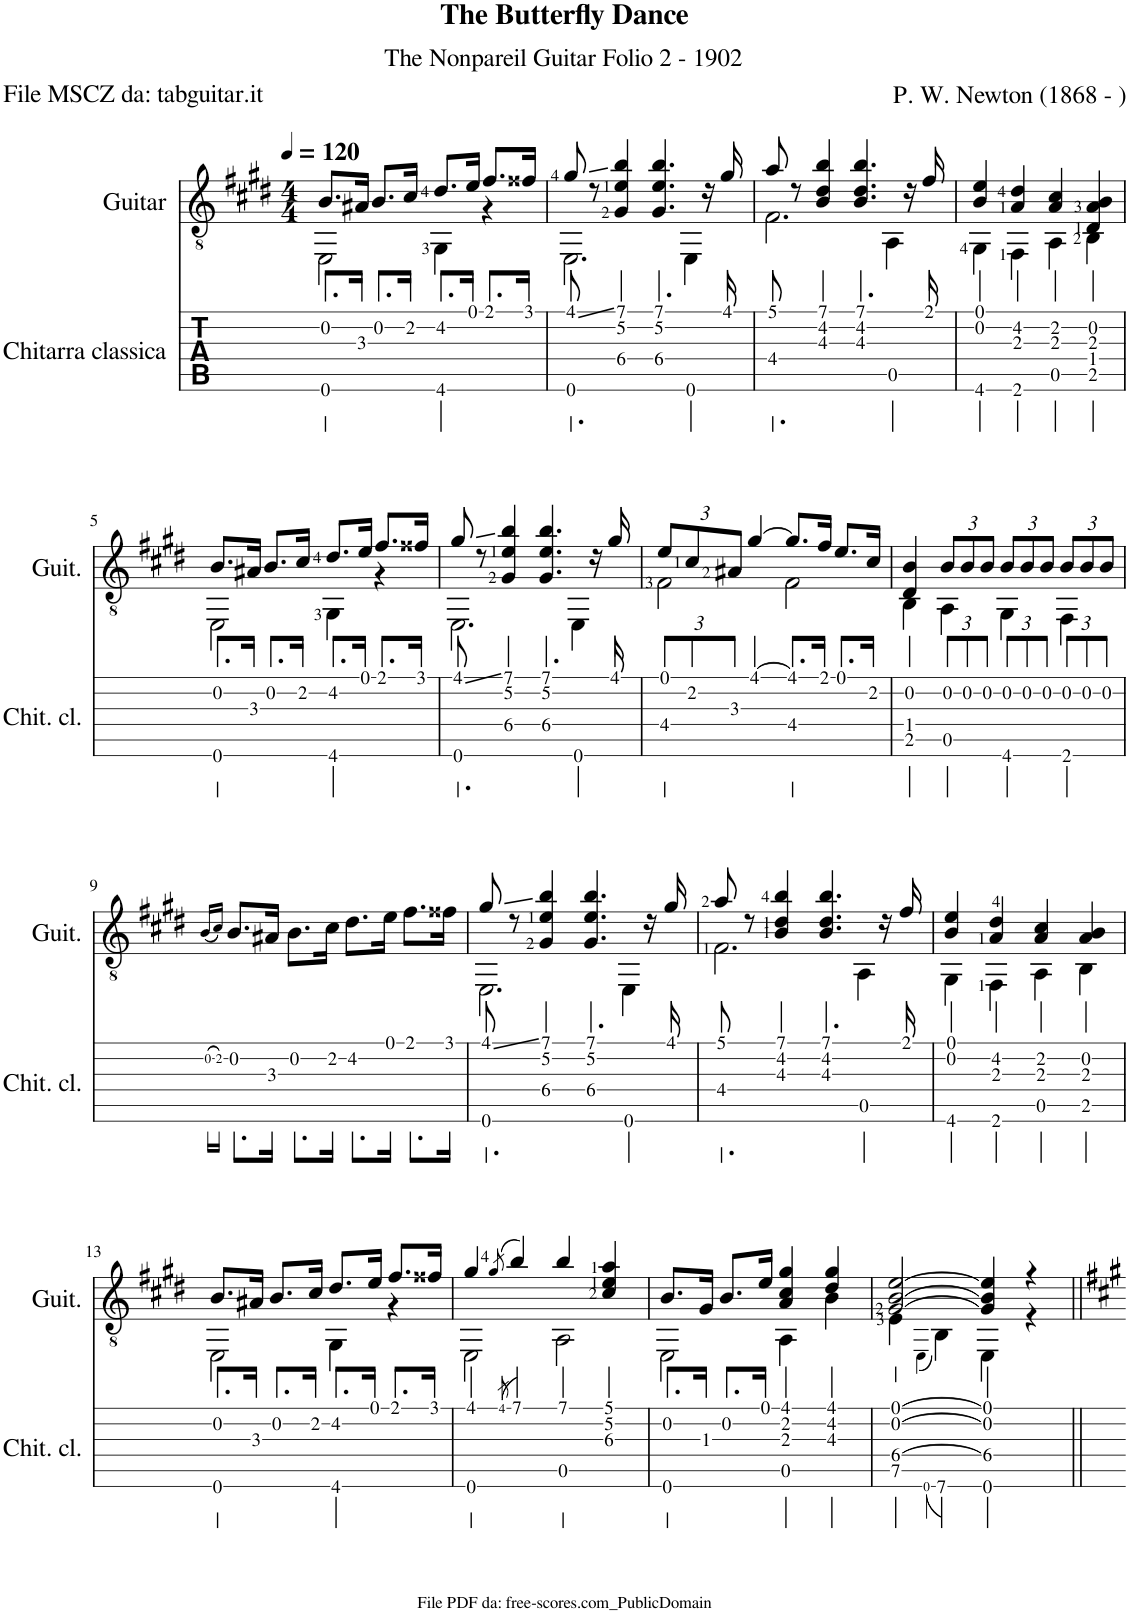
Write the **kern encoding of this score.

**kern	**kern
*part2	*part1
*staff2	*staff1
*I"Chitarra classica	*I"Guitar
*I'Chit. cl.	*I'Guit.
*stria6	*
*	*clefGv2
*k[f#c#g#d#]	*k[f#c#g#d#]
*M4/4	*M4/4
*MM120	*MM120
=1	=1
*^	*^
8.B/L	2EE\	8.B/L	2EE\
16A#X/Jk	.	16A#X/Jk	.
8.B/L	.	8.B/L	.
16c#/Jk	.	16c#/Jk	.
8.d#/L	4GG#\	8.d#/L	4GG#\
16e/Jk	.	16e/Jk	.
8.f#/L	4r	8.f#/L	4r
16f##X/Jk	.	16f##X/Jk	.
=2	=2	=2	=2
8g#/	2.EE\	8g#/	2.EE\
8r	.	8r	.
4G#/ 4e/ 4b/	.	4G#/ 4e/ 4b/	.
4.G#/ 4.e/ 4.b/	.	4.G#/ 4.e/ 4.b/	.
.	4EE\	.	4EE\
16r	.	16r	.
16g#/	.	16g#/	.
=3	=3	=3	=3
8a/	2.F#\	8a/	2.F#\
8r	.	8r	.
4B/ 4d#/ 4b/	.	4B/ 4d#/ 4b/	.
4.B/ 4.d#/ 4.b/	.	4.B/ 4.d#/ 4.b/	.
.	4AA\	.	4AA\
16r	.	16r	.
16f#/	.	16f#/	.
=4	=4	=4	=4
4B/ 4e/	4GG#\	4B/ 4e/	4GG#\
4A/ 4d#/	4FF#\	4A/ 4d#/	4FF#\
4A/ 4c#/	4AA\	4A/ 4c#/	4AA\
4D#/ 4A/ 4B/	4BB\	4D#/ 4A/ 4B/	4BB\
!!LO:LB:g=z	!!
=5	=5	=5	=5
8.B/L	2EE\	8.B/L	2EE\
16A#X/Jk	.	16A#X/Jk	.
8.B/L	.	8.B/L	.
16c#/Jk	.	16c#/Jk	.
8.d#/L	4GG#\	8.d#/L	4GG#\
16e/Jk	.	16e/Jk	.
8.f#/L	4r	8.f#/L	4r
16f##X/Jk	.	16f##X/Jk	.
=6	=6	=6	=6
8g#/	2.EE\	8g#/	2.EE\
8r	.	8r	.
4G#/ 4e/ 4b/	.	4G#/ 4e/ 4b/	.
4.G#/ 4.e/ 4.b/	.	4.G#/ 4.e/ 4.b/	.
.	4EE\	.	4EE\
16r	.	16r	.
16g#/	.	16g#/	.
=7	=7	=7	=7
*Xbrackettup	*	*Xbrackettup	*
12e/L	2F#\	12e/L	2F#\
12c#/	.	12c#/	.
12A#X/J	.	12A#X/J	.
[4g#/	.	[4g#/	.
8.g#/L]	2F#\	8.g#/L]	2F#\
16f#/Jk	.	16f#/Jk	.
8.e/L	.	8.e/L	.
16c#/Jk	.	16c#/Jk	.
=8	=8	=8	=8
4D#/ 4B/	4BB\	4D#/ 4B/	4BB\
12B/L	4AA\	12B/L	4AA\
12B/	.	12B/	.
12B/J	.	12B/J	.
12B/L	4GG#\	12B/L	4GG#\
12B/	.	12B/	.
12B/J	.	12B/J	.
12B/L	4FF#\	12B/L	4FF#\
12B/	.	12B/	.
12B/J	.	12B/J	.
*v	*v	*	*
*	*v	*v
!!LO:LB:g=z
=9	=9
(16qB\LL	(16qB/LL
16qc#\JJ)	16qc#/JJ)
8.B\L	8.B/L
16A#X\Jk	16A#X/Jk
8.B\L	8.B\L
16c#\Jk	16c#\Jk
8.d#\L	8.d#\L
16e\Jk	16e\Jk
8.f#\L	8.f#\L
16f##X\Jk	16f##X\Jk
=10	=10
*^	*^
8g#/	2.EE\	8g#/	2.EE\
8r	.	8r	.
4G#/ 4e/ 4b/	.	4G#/ 4e/ 4b/	.
4.G#/ 4.e/ 4.b/	.	4.G#/ 4.e/ 4.b/	.
.	4EE\	.	4EE\
16r	.	16r	.
16g#/	.	16g#/	.
=11	=11	=11	=11
8a/	2.F#\	8a/	2.F#\
8r	.	8r	.
4B/ 4d#/ 4b/	.	4B/ 4d#/ 4b/	.
4.B/ 4.d#/ 4.b/	.	4.B/ 4.d#/ 4.b/	.
.	4AA\	.	4AA\
16r	.	16r	.
16f#/	.	16f#/	.
=12	=12	=12	=12
4B/ 4e/	4GG#\	4B/ 4e/	4GG#\
4A/ 4d#/	4FF#\	4A/ 4d#/	4FF#\
4A/ 4c#/	4AA\	4A/ 4c#/	4AA\
4A/ 4B/	4BB\	4A/ 4B/	4BB\
!!LO:LB:g=z	!!
=13	=13	=13	=13
8.B/L	2EE\	8.B/L	2EE\
16A#X/Jk	.	16A#X/Jk	.
8.B/L	.	8.B/L	.
16c#/Jk	.	16c#/Jk	.
8.d#/L	4GG#\	8.d#/L	4GG#\
16e/Jk	.	16e/Jk	.
8.f#/L	4r	8.f#/L	4r
16f##X/Jk	.	16f##X/Jk	.
=14	=14	=14	=14
4g#/	2EE\	4g#/	2EE\
(8qg#/	.	(8qg#/	.
4b/)	.	4b/)	.
4b/	2AA\	4b/	2AA\
4c#/ 4e/ 4a/	.	4c#/ 4e/ 4a/	.
=15	=15	=15	=15
8.B/L	2EE\	8.B/L	2EE\
16G#/Jk	.	16G#/Jk	.
8.B/L	.	8.B/L	.
16e/Jk	.	16e/Jk	.
4A/ 4c#/ 4g#/	4AA\	4A/ 4c#/ 4g#/	4AA\
4d#/ 4g#/	4B\	4d#/ 4g#/	4B\
=16	=16	=16	=16
[2G#/ [2B/ [2e/	4E\	[2G#/ [2B/ [2e/	4E\
.	(4qEE\	.	(4qEE\
.	4BB\)	.	4BB\)
4G#/] 4B/] 4e/]	4EE\	4G#/] 4B/] 4e/]	4EE\
4r	4r	4r	4r
*v	*v	*	*
*	*v	*v
=||	=||
*-	*-
